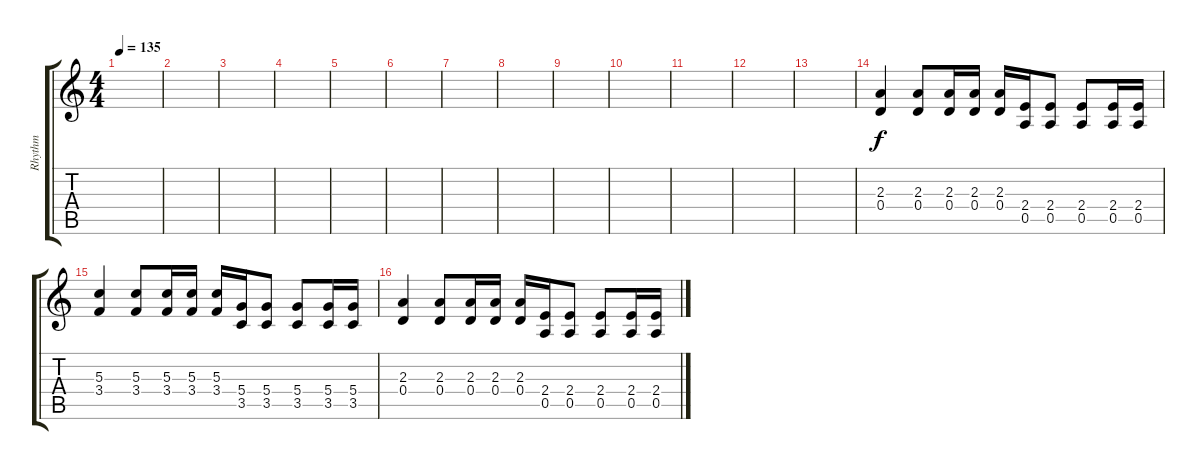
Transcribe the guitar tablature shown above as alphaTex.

\track ("Rhythm" "Rhythm") {instrument distortionguitar}
\staff {score tabs}
\tuning (E4 B3 G3 D3 A2 E2) {hide}
\ts (4 4)
\tempo 135
\clef g2
\ks c
|
|
|
|
|
|
|
|
|
|
|
|
|
(2.3 0.4).4 (2.3 0.4).8 (2.3 0.4).16 (2.3 0.4).16 (2.3 0.4).16 (2.4 0.5).16 (2.4 0.5).8 (2.4 0.5).8 (2.4 0.5).16 (2.4 0.5).16 |
(5.3 3.4).4 (5.3 3.4).8 (5.3 3.4).16 (5.3 3.4).16 (5.3 3.4).16 (5.4 3.5).16 (5.4 3.5).8 (5.4 3.5).8 (5.4 3.5).16 (5.4 3.5).16 |
(2.3 0.4).4 (2.3 0.4).8 (2.3 0.4).16 (2.3 0.4).16 (2.3 0.4).16 (2.4 0.5).16 (2.4 0.5).8 (2.4 0.5).8 (2.4 0.5).16 (2.4 0.5).16
